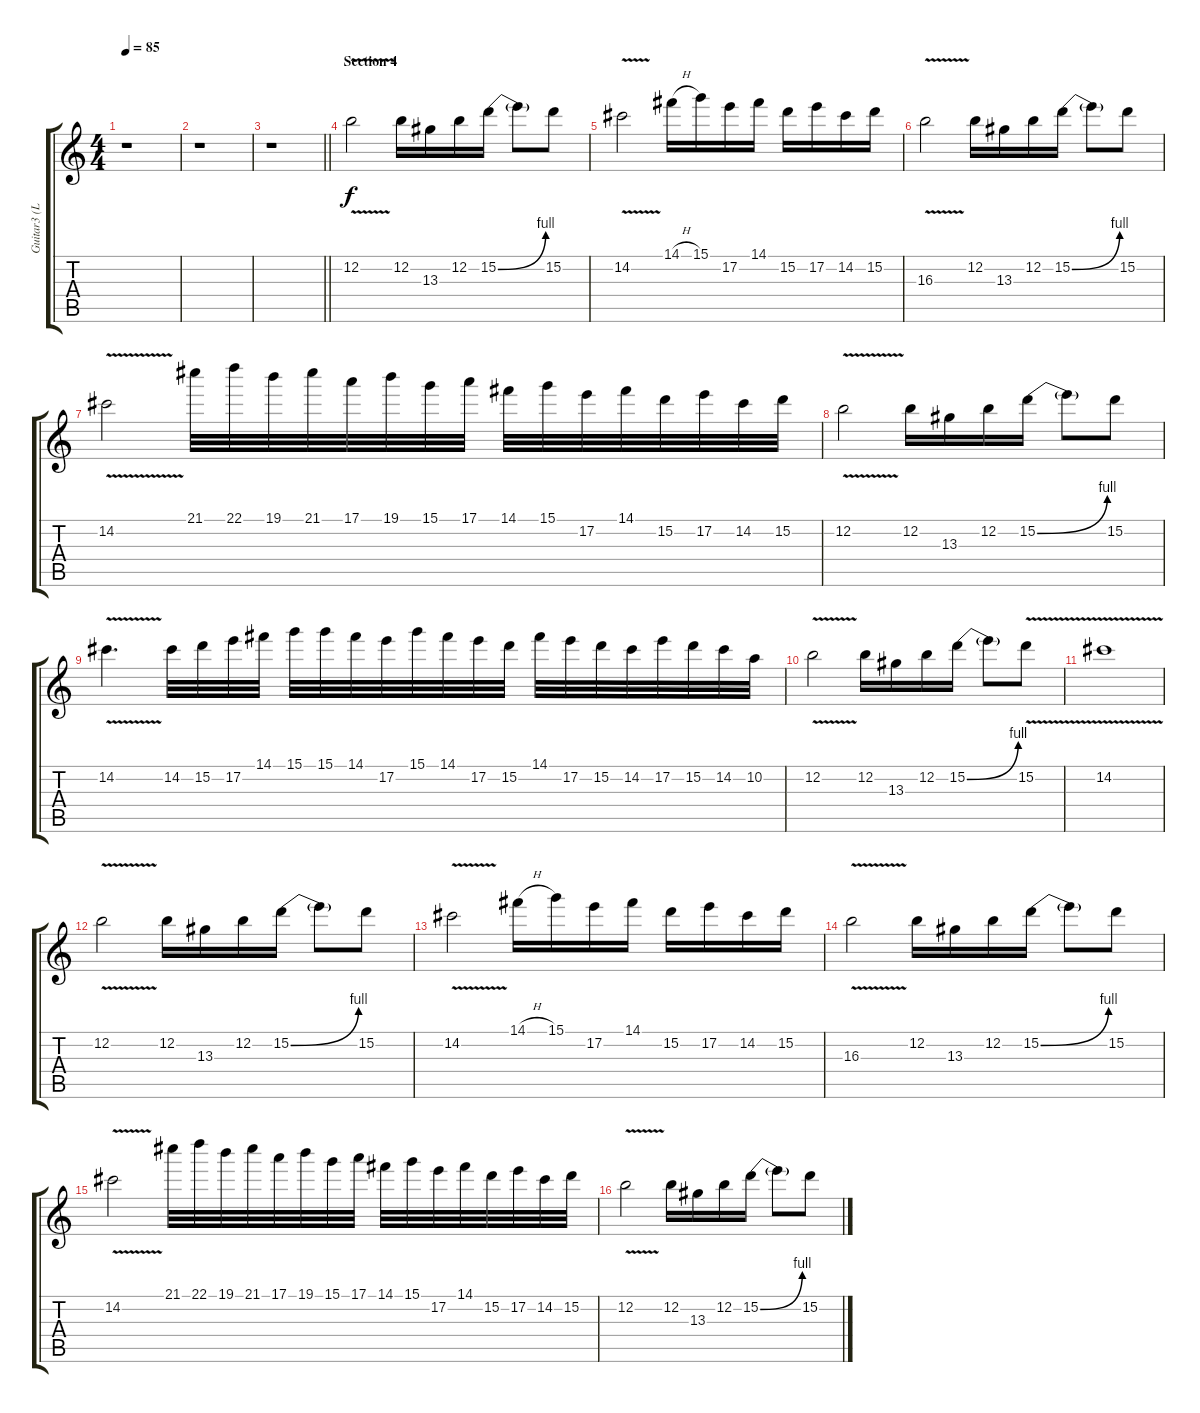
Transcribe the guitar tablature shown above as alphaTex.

\track ("Guitar3 (Lead Harmony) " "Guitar3 (L") {instrument distortionguitar}
\staff {score tabs}
\tuning (E4 B3 G3 D3 A2 E2) {hide}
\ts (4 4)
\tempo 85
\clef g2
\ks c
r.1{dy f} |
r.1 |
\barLineRight lightlight
r.1 |
\section ("" "Section 4")
12.2{v}.2{volume 11} 12.2.16 13.3.16 12.2.16 15.2{be (bend 0 0 60 4)}.16 15.2{t}.8 15.2.8 |
14.2{v}.2 14.1{h}.16 15.1.16 17.2.16 14.1.16 15.2.16 17.2.16 14.2.16 15.2.16 |
16.3{v}.2 12.2.16 13.3.16 12.2.16 15.2{be (bend 0 0 60 4)}.16 15.2{t}.8 15.2.8 |
14.2{v}.2 21.1.32 22.1.32 19.1.32 21.1.32 17.1.32 19.1.32 15.1.32 17.1.32 14.1.32 15.1.32 17.2.32 14.1.32 15.2.32 17.2.32 14.2.32 15.2.32 |
12.2{v}.2 12.2.16 13.3.16 12.2.16 15.2{be (bend 0 0 60 4)}.16 15.2{t}.8 15.2.8 |
14.2{v}.4{d} 14.2.32 15.2.32 17.2.32 14.1.32 15.1.32 15.1.32 14.1.32 17.2.32 15.1.32 14.1.32 17.2.32 15.2.32 14.1.32 17.2.32 15.2.32 14.2.32 17.2.32 15.2.32 14.2.32 10.2.32 |
12.2{v}.2 12.2.16 13.3.16 12.2.16 15.2{be (bend 0 0 60 4)}.16 15.2{t}.8 15.2{v}.8 |
14.2{v}.1 |
12.2{v}.2 12.2.16 13.3.16 12.2.16 15.2{be (bend 0 0 60 4)}.16 15.2{t}.8 15.2.8 |
14.2{v}.2 14.1{h}.16 15.1.16 17.2.16 14.1.16 15.2.16 17.2.16 14.2.16 15.2.16 |
16.3{v}.2 12.2.16 13.3.16 12.2.16 15.2{be (bend 0 0 60 4)}.16 15.2{t}.8 15.2.8 |
14.2{v}.2 21.1.32 22.1.32 19.1.32 21.1.32 17.1.32 19.1.32 15.1.32 17.1.32 14.1.32 15.1.32 17.2.32 14.1.32 15.2.32 17.2.32 14.2.32 15.2.32 |
12.2{v}.2 12.2.16 13.3.16 12.2.16 15.2{be (bend 0 0 60 4)}.16 15.2{t}.8 15.2.8
